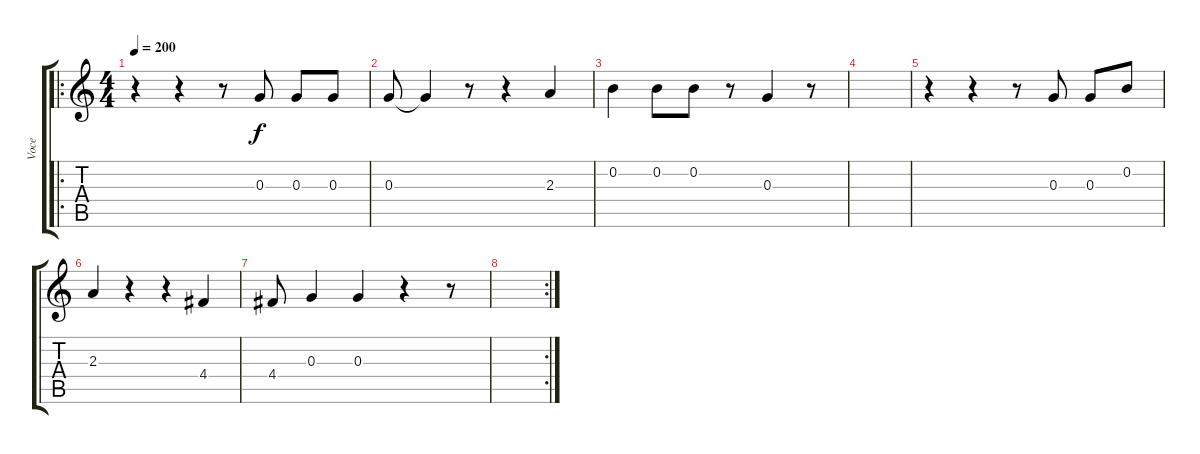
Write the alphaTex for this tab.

\track ("Voce" "Voce") {instrument acousticguitarsteel}
\staff {score tabs}
\tuning (E4 B3 G3 D3 A2 E2) {hide}
\ro
\ts (4 4)
\tempo 200
\clef g2
\ks c
r.4{dy f} r.4 r.8 0.3.8 0.3.8 0.3.8 |
0.3.8 0.3{t}.4 r.8 r.4 2.3.4 |
0.2.4 0.2.8 0.2.8 r.8 0.3.4 r.8 |
|
r.4 r.4 r.8 0.3.8 0.3.8 0.2.8 |
2.3.4 r.4 r.4 4.4.4 |
4.4.8 0.3.4 0.3.4 r.4 r.8 |
\rc 2
